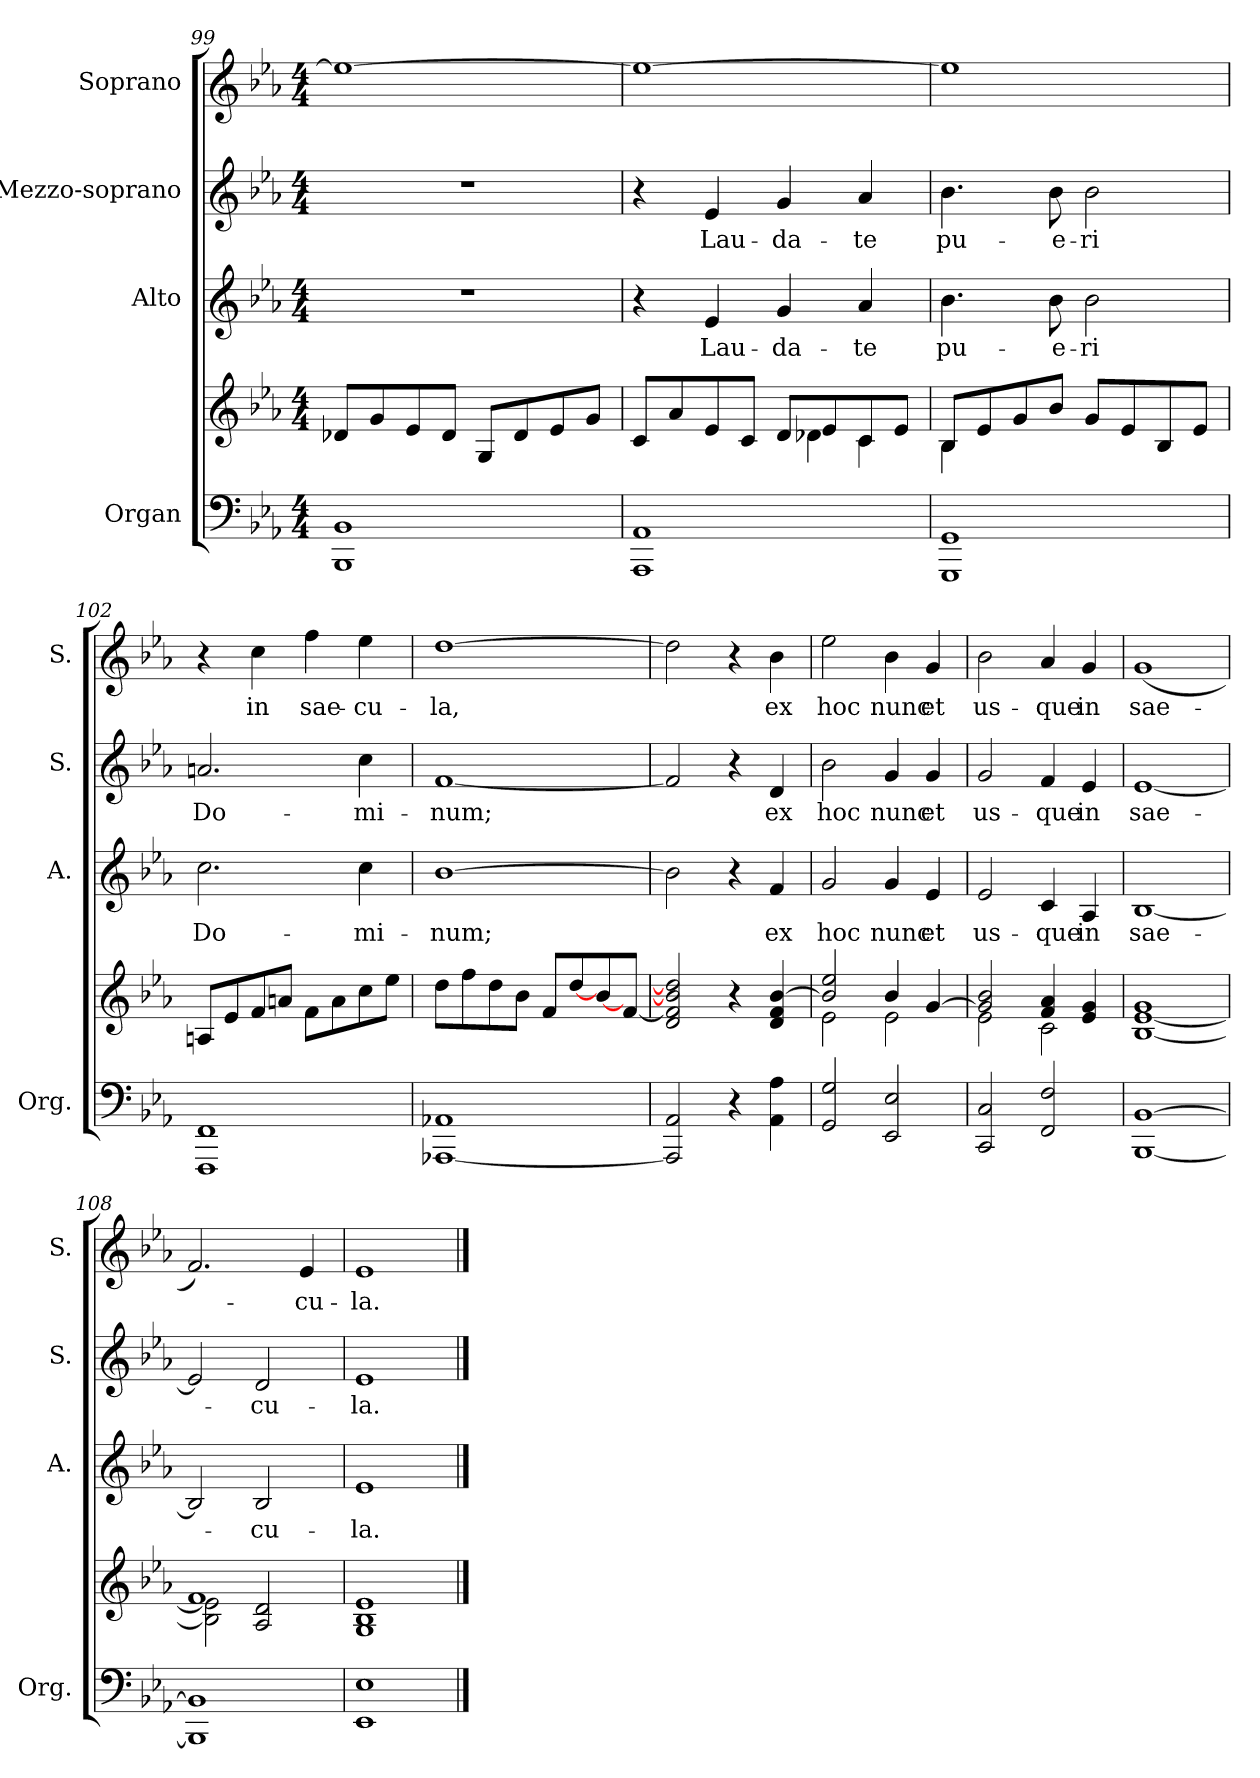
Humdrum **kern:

**kern	**kern	**kern	**text	**kern	**text	**kern	**text
*part4	*part4	*part3	*part3	*part2	*part2	*part1	*part1
*staff5	*staff4	*staff3	*staff3	*staff2	*staff2	*staff1	*staff1
*I"Organ	*	*I"Alto	*	*I"Mezzo-soprano	*	*I"Soprano	*
*I'Org.	*	*I'A.	*	*I'S.	*	*I'S.	*
!!LO:LB:g=z
*clefF4	*clefG2	*clefG2	*	*clefG2	*	*clefG2	*
*k[b-e-a-]	*k[b-e-a-]	*k[b-e-a-]	*	*k[b-e-a-]	*	*k[b-e-a-]	*
*E-:	*E-:	*E-:	*	*E-:	*	*E-:	*
*M4/4	*M4/4	*M4/4	*	*M4/4	*	*M4/4	*
=99	=99	=99	=99	=99	=99	=99	=99
1BBB- 1BB-	8d-X/L	1r	.	1r	.	1ee-_	.
.	8g/	.	.	.	.	.	.
.	8e-/	.	.	.	.	.	.
.	8d-/J	.	.	.	.	.	.
.	8G/L	.	.	.	.	.	.
.	8d-/	.	.	.	.	.	.
.	8e-/	.	.	.	.	.	.
.	8g/J	.	.	.	.	.	.
=100	=100	=100	=100	=100	=100	=100	=100
*	*^	*	*	*	*	*	*
1AAA- 1AA-	8c/L	2ryy	4r	.	4r	.	1ee-_	.
.	8a-/	.	.	.	.	.	.	.
!	!	!	!	!LO:LY:b	!	!LO:LY:b	!	!
.	8e-/	.	4e-/	Lau-	4e-/	Lau-	.	.
.	8c/J	.	.	.	.	.	.	.
!	!	!	!	!LO:LY:b	!	!LO:LY:b	!	!
.	8d/L	4d-X\	4g/	-da-	4g/	-da-	.	.
.	8e-/	.	.	.	.	.	.	.
!	!	!	!	!LO:LY:b	!	!LO:LY:b	!	!
.	8c/	4c\	4a-/	-te	4a-/	-te	.	.
.	8e-/J	.	.	.	.	.	.	.
=101	=101	=101	=101	=101	=101	=101	=101	=101
!	!	!	!	!LO:LY:b	!	!LO:LY:b	!	!
1GGG 1GG	8B-/L	4B-\	4.b-\	pu-	4.b-\	pu-	1ee-]	.
.	8e-/	.	.	.	.	.	.	.
.	8g/	2.ryy	.	.	.	.	.	.
!	!	!	!	!LO:LY:b	!	!LO:LY:b	!	!
.	8b-/J	.	8b-\	-e-	8b-\	-e-	.	.
!	!	!	!	!LO:LY:b	!	!LO:LY:b	!	!
.	8g/L	.	2b-\	-ri	2b-\	-ri	.	.
.	8e-/	.	.	.	.	.	.	.
.	8B-/	.	.	.	.	.	.	.
.	8e-/J	.	.	.	.	.	.	.
*	*v	*v	*	*	*	*	*	*
=102	=102	=102	=102	=102	=102	=102	=102
!	!	!	!LO:LY:b	!	!LO:LY:b	!	!
1FFF 1FF	8An/L	2.cc\	Do-	2.an/	Do-	4r	.
.	8e-/	.	.	.	.	.	.
!	!	!	!	!	!	!	!LO:LY:b
.	8f/	.	.	.	.	4cc\	in
.	8an/J	.	.	.	.	.	.
!	!	!	!	!	!	!	!LO:LY:b
.	8f\L	.	.	.	.	4ff\	sae-
.	8a\	.	.	.	.	.	.
!	!	!	!LO:LY:b	!	!LO:LY:b	!	!LO:LY:b
.	8cc\	4cc\	-mi-	4cc\	-mi-	4ee-\	-cu-
.	8ee-\J	.	.	.	.	.	.
=103	=103	=103	=103	=103	=103	=103	=103
!	!	!	!LO:LY:b	!	!LO:LY:b	!	!LO:LY:b
[1AAA-X 1AA-X	8dd\L	[1b-	-num;	[1f	-num;	[1dd	-la,
.	8ff\	.	.	.	.	.	.
.	8dd\	.	.	.	.	.	.
.	8b-\J	.	.	.	.	.	.
.	8f/L	.	.	.	.	.	.
.	[8dd/	.	.	.	.	.	.
.	[8b-/	.	.	.	.	.	.
.	[8f/J	.	.	.	.	.	.
!!LO:LB:g=z
=104	=104	=104	=104	=104	=104	=104	=104
2AAA-/] 2AA-/	2d/ 2f/] 2b-/] 2dd/]	2b-\]	.	2f/]	.	2dd\]	.
4r	4r	4r	.	4r	.	4r	.
!	!	!	!LO:LY:b	!	!LO:LY:b	!	!LO:LY:b
4AA-\ 4A-\	4d/ 4f/ [4b-/	4f/	ex	4d/	ex	4b-\	ex
=105	=105	=105	=105	=105	=105	=105	=105
*	*^	*	*	*	*	*	*
!	!	!	!	!LO:LY:b	!	!LO:LY:b	!	!LO:LY:b
2GG/ 2G/	2b-/] 2ee-/	2e-\	2g/	hoc	2b-\	hoc	2ee-\	hoc
!	!	!	!	!LO:LY:b	!	!LO:LY:b	!	!LO:LY:b
2EE-/ 2E-/	4b-/	2e-\	4g/	nunc	4g/	nunc	4b-\	nunc
!	!	!	!	!LO:LY:b	!	!LO:LY:b	!	!LO:LY:b
.	[4g/	.	4e-/	et	4g/	et	4g/	et
=106	=106	=106	=106	=106	=106	=106	=106	=106
!	!	!	!	!LO:LY:b	!	!LO:LY:b	!	!LO:LY:b
2CC/ 2C/	2g/] 2b-/	2e-\	2e-/	us-	2g/	us-	2b-\	us-
!	!	!	!	!LO:LY:b	!	!LO:LY:b	!	!LO:LY:b
2FF/ 2F/	4f/ 4a-/	2c\	4c/	-que	4f/	-que	4a-/	-que
!	!	!	!	!LO:LY:b	!	!LO:LY:b	!	!LO:LY:b
.	4e-/ 4g/	.	4A-/	in	4e-/	in	4g/	in
=107	=107	=107	=107	=107	=107	=107	=107	=107
!	!	!	!	!LO:LY:b	!	!LO:LY:b	!	!LO:LY:b
[1BBB- [1BB-	1g	[1B- [1e-	[1B-	sae-	[1e-	sae-	(<1g	sae-
=108	=108	=108	=108	=108	=108	=108	=108	=108
1BBB-] 1BB-]	1f	2B-\] 2e-\]	2B-/]	.	2e-/]	.	2.f/)	.
!	!	!	!	!LO:LY:b	!	!LO:LY:b	!	!
.	.	2A-/ 2d/	2B-/	-cu-	2d/	-cu-	.	.
!	!	!	!	!	!	!	!	!LO:LY:b
.	.	.	.	.	.	.	4e-/	-cu-
*	*v	*v	*	*	*	*	*	*
=109	=109	=109	=109	=109	=109	=109	=109
!	!	!	!LO:LY:b	!	!LO:LY:b	!	!LO:LY:b
1EE- 1E-	1G 1B- 1e-	1e-	-la.	1e-	-la.	1e-	-la.
==	==	==	==	==	==	==	==
*-	*-	*-	*-	*-	*-	*-	*-
